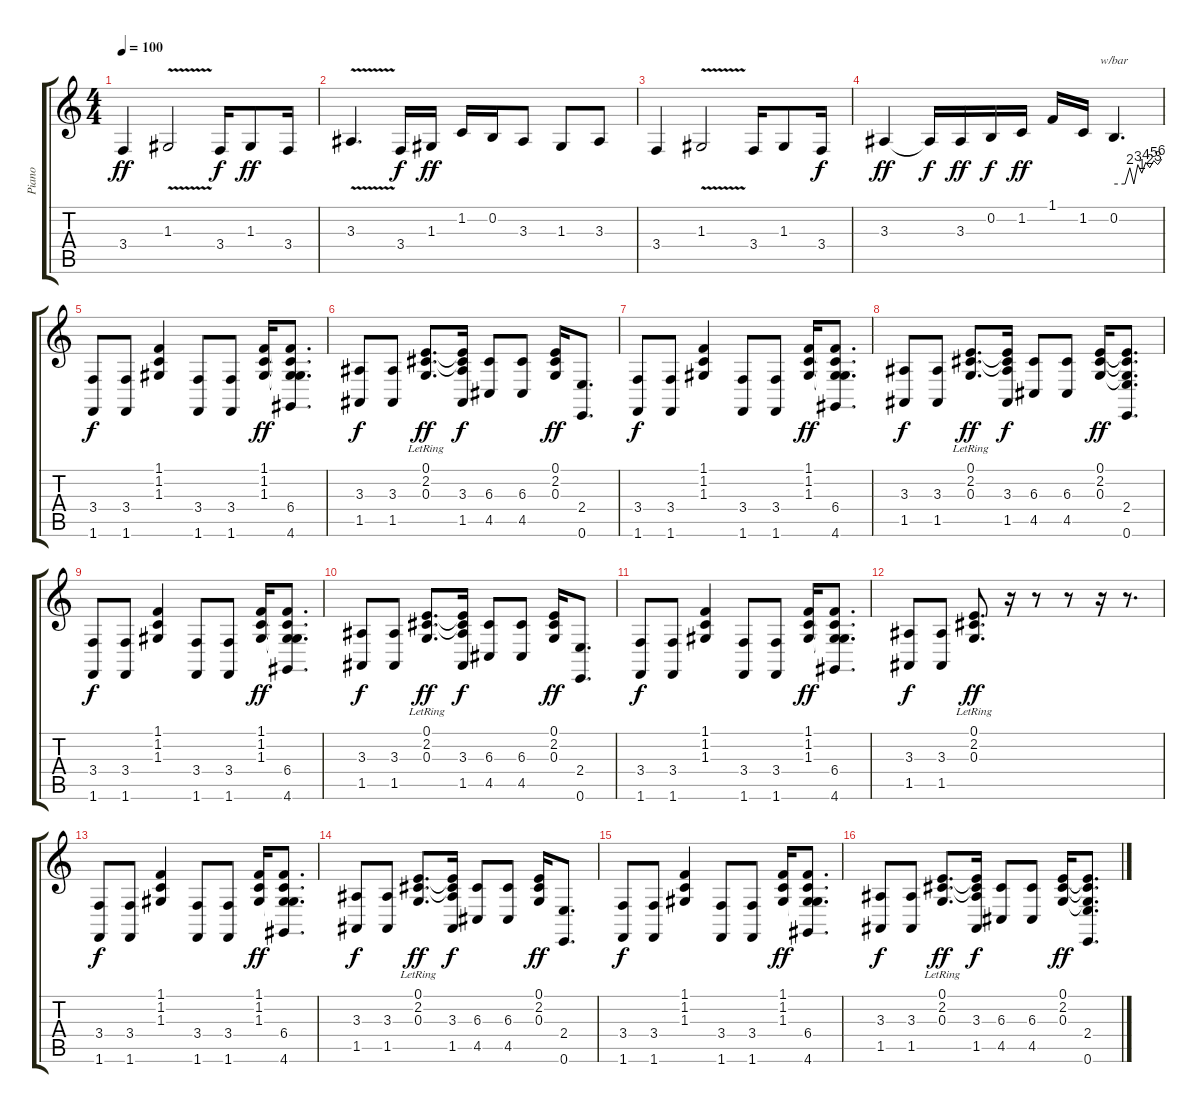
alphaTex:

\track ("Piano" "Piano") {instrument acousticgrandpiano}
\staff {score tabs}
\tuning (E4 B3 G3 D3 A2 E2) {hide}
\ts (4 4)
\tempo 100
\clef g2
\ks c
3.4.4{dy ff volume 16 instrument lead8bassandlead} 1.3{v}.2 3.4.16{dy f} 1.3.8{dy ff} 3.4.16 |
3.3{v}.4{d} 3.4.16{dy f} 1.3.16{dy ff} 1.2.16 0.2.16 3.3.8 1.3.8 3.3.8 |
3.4.4 1.3{v}.2 3.4.16 1.3.8 3.4.16{dy f} |
3.3.4{dy ff} 3.3{t}.16{dy f} 3.3.16{dy ff} 0.2.16{dy f} 1.2.16{dy ff} 1.1.16 1.2.16 0.2.4{d tbe (custom default 0 0 14 0 20 8 25 0 30 12 35 4 40 16 45 8 50 20 55 12 60 24)} |
(3.4 1.6).8{dy f volume 11 instrument acousticgrandpiano} (3.4 1.6).8 (1.1 1.2 1.3).4 (3.4 1.6).8 (3.4 1.6).8 (1.1 1.2 1.3).16{dy ff} (1.1{t} 1.2{t} 1.3{t} 6.4 4.6).8{d} |
(3.3 1.5).8{dy f} (3.3 1.5).8 (0.1{lr} 2.2{lr} 0.3{lr}).8{d dy ff} (0.1{t} 2.2{t} 3.3 1.5).16{dy f} (6.3 4.5).8 (6.3 4.5).8 (0.1 2.2 0.3).16{dy ff} (2.4 0.6).8{d} |
(3.4 1.6).8{dy f} (3.4 1.6).8 (1.1 1.2 1.3).4 (3.4 1.6).8 (3.4 1.6).8 (1.1 1.2 1.3).16{dy ff} (1.1{t} 1.2{t} 1.3{t} 6.4 4.6).8{d} |
(3.3 1.5).8{dy f} (3.3 1.5).8 (0.1{lr} 2.2{lr} 0.3{lr}).8{d dy ff} (0.1{t} 2.2{t} 3.3 1.5).16{dy f} (6.3 4.5).8 (6.3 4.5).8 (0.1 2.2 0.3).16{dy ff} (0.1{t} 2.2{t} 0.3{t} 2.4 0.6).8{d} |
(3.4 1.6).8{dy f} (3.4 1.6).8 (1.1 1.2 1.3).4 (3.4 1.6).8 (3.4 1.6).8 (1.1 1.2 1.3).16{dy ff} (1.1{t} 1.2{t} 1.3{t} 6.4 4.6).8{d} |
(3.3 1.5).8{dy f} (3.3 1.5).8 (0.1{lr} 2.2{lr} 0.3{lr}).8{d dy ff} (0.1{t} 2.2{t} 3.3 1.5).16{dy f} (6.3 4.5).8 (6.3 4.5).8 (0.1 2.2 0.3).16{dy ff} (2.4 0.6).8{d} |
(3.4 1.6).8{dy f} (3.4 1.6).8 (1.1 1.2 1.3).4 (3.4 1.6).8 (3.4 1.6).8 (1.1 1.2 1.3).16{dy ff} (1.1{t} 1.2{t} 1.3{t} 6.4 4.6).8{d} |
(3.3 1.5).8{dy f} (3.3 1.5).8 (0.1{lr} 2.2{lr} 0.3{lr}).8{d dy ff} r.16 r.8 r.8 r.16 r.8{d} |
(3.4 1.6).8{dy f} (3.4 1.6).8 (1.1 1.2 1.3).4 (3.4 1.6).8 (3.4 1.6).8 (1.1 1.2 1.3).16{dy ff} (1.1{t} 1.2{t} 1.3{t} 6.4 4.6).8{d} |
(3.3 1.5).8{dy f} (3.3 1.5).8 (0.1{lr} 2.2{lr} 0.3{lr}).8{d dy ff} (0.1{t} 2.2{t} 3.3 1.5).16{dy f} (6.3 4.5).8 (6.3 4.5).8 (0.1 2.2 0.3).16{dy ff} (2.4 0.6).8{d} |
(3.4 1.6).8{dy f} (3.4 1.6).8 (1.1 1.2 1.3).4 (3.4 1.6).8 (3.4 1.6).8 (1.1 1.2 1.3).16{dy ff} (1.1{t} 1.2{t} 1.3{t} 6.4 4.6).8{d} |
(3.3 1.5).8{dy f} (3.3 1.5).8 (0.1{lr} 2.2{lr} 0.3{lr}).8{d dy ff} (0.1{t} 2.2{t} 3.3 1.5).16{dy f} (6.3 4.5).8 (6.3 4.5).8 (0.1 2.2 0.3).16{dy ff} (0.1{t} 2.2{t} 0.3{t} 2.4 0.6).8{d}
